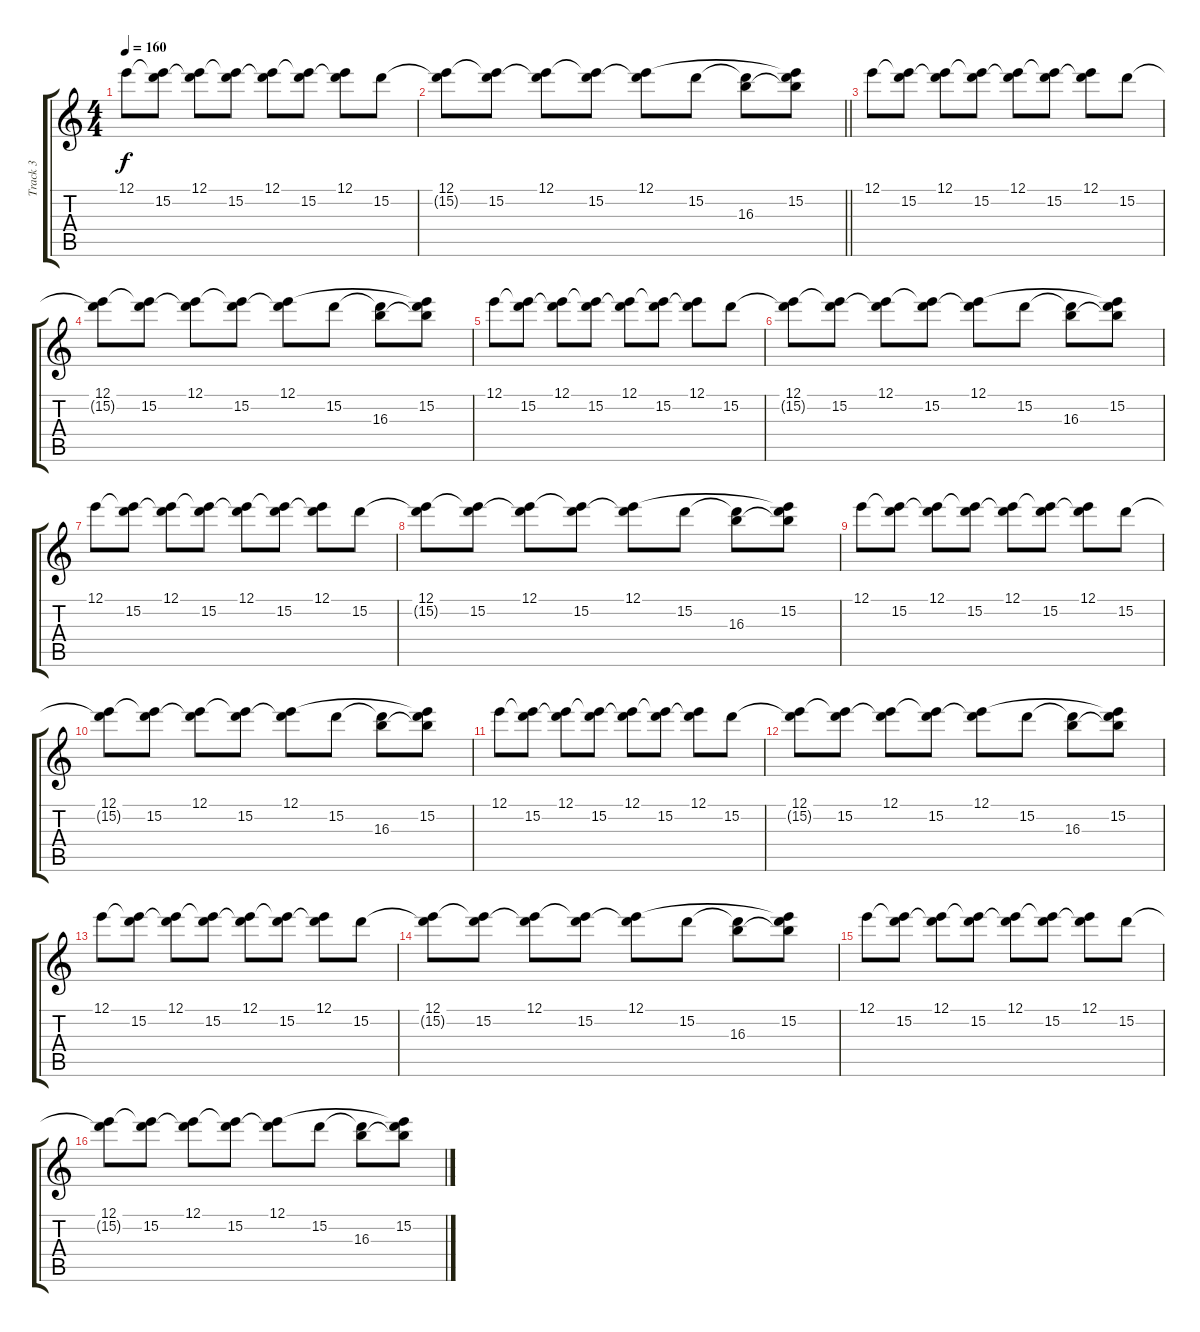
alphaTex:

\track ("Track 3" "Track 3") {instrument acousticguitarsteel}
\staff {score tabs}
\tuning (E4 B3 G3 D3 A2 E2) {hide}
\ts (4 4)
\tempo 160
\clef g2
\ks c
12.1.8{dy f} (12.1{t} 15.2).8 (12.1 15.2{t}).8 (12.1{t} 15.2).8 (12.1 15.2{t}).8 (12.1{t} 15.2).8 (12.1 15.2{t}).8 15.2.8 |
\barLineRight lightlight
(12.1 15.2{t}).8 (12.1{t} 15.2).8 (12.1 15.2{t}).8 (12.1{t} 15.2).8 (12.1 15.2{t}).8 15.2.8 (15.2{t} 16.3).8 (12.1{t} 15.2 16.3{t}).8 |
12.1.8 (12.1{t} 15.2).8 (12.1 15.2{t}).8 (12.1{t} 15.2).8 (12.1 15.2{t}).8 (12.1{t} 15.2).8 (12.1 15.2{t}).8 15.2.8 |
(12.1 15.2{t}).8 (12.1{t} 15.2).8 (12.1 15.2{t}).8 (12.1{t} 15.2).8 (12.1 15.2{t}).8 15.2.8 (15.2{t} 16.3).8 (12.1{t} 15.2 16.3{t}).8 |
12.1.8 (12.1{t} 15.2).8 (12.1 15.2{t}).8 (12.1{t} 15.2).8 (12.1 15.2{t}).8 (12.1{t} 15.2).8 (12.1 15.2{t}).8 15.2.8 |
(12.1 15.2{t}).8 (12.1{t} 15.2).8 (12.1 15.2{t}).8 (12.1{t} 15.2).8 (12.1 15.2{t}).8 15.2.8 (15.2{t} 16.3).8 (12.1{t} 15.2 16.3{t}).8 |
12.1.8 (12.1{t} 15.2).8 (12.1 15.2{t}).8 (12.1{t} 15.2).8 (12.1 15.2{t}).8 (12.1{t} 15.2).8 (12.1 15.2{t}).8 15.2.8 |
(12.1 15.2{t}).8 (12.1{t} 15.2).8 (12.1 15.2{t}).8 (12.1{t} 15.2).8 (12.1 15.2{t}).8 15.2.8 (15.2{t} 16.3).8 (12.1{t} 15.2 16.3{t}).8 |
12.1.8 (12.1{t} 15.2).8 (12.1 15.2{t}).8 (12.1{t} 15.2).8 (12.1 15.2{t}).8 (12.1{t} 15.2).8 (12.1 15.2{t}).8 15.2.8 |
(12.1 15.2{t}).8 (12.1{t} 15.2).8 (12.1 15.2{t}).8 (12.1{t} 15.2).8 (12.1 15.2{t}).8 15.2.8 (15.2{t} 16.3).8 (12.1{t} 15.2 16.3{t}).8 |
12.1.8 (12.1{t} 15.2).8 (12.1 15.2{t}).8 (12.1{t} 15.2).8 (12.1 15.2{t}).8 (12.1{t} 15.2).8 (12.1 15.2{t}).8 15.2.8 |
(12.1 15.2{t}).8 (12.1{t} 15.2).8 (12.1 15.2{t}).8 (12.1{t} 15.2).8 (12.1 15.2{t}).8 15.2.8 (15.2{t} 16.3).8 (12.1{t} 15.2 16.3{t}).8 |
12.1.8 (12.1{t} 15.2).8 (12.1 15.2{t}).8 (12.1{t} 15.2).8 (12.1 15.2{t}).8 (12.1{t} 15.2).8 (12.1 15.2{t}).8 15.2.8 |
(12.1 15.2{t}).8 (12.1{t} 15.2).8 (12.1 15.2{t}).8 (12.1{t} 15.2).8 (12.1 15.2{t}).8 15.2.8 (15.2{t} 16.3).8 (12.1{t} 15.2 16.3{t}).8 |
12.1.8 (12.1{t} 15.2).8 (12.1 15.2{t}).8 (12.1{t} 15.2).8 (12.1 15.2{t}).8 (12.1{t} 15.2).8 (12.1 15.2{t}).8 15.2.8 |
(12.1 15.2{t}).8 (12.1{t} 15.2).8 (12.1 15.2{t}).8 (12.1{t} 15.2).8 (12.1 15.2{t}).8 15.2.8 (15.2{t} 16.3).8 (12.1{t} 15.2 16.3{t}).8
